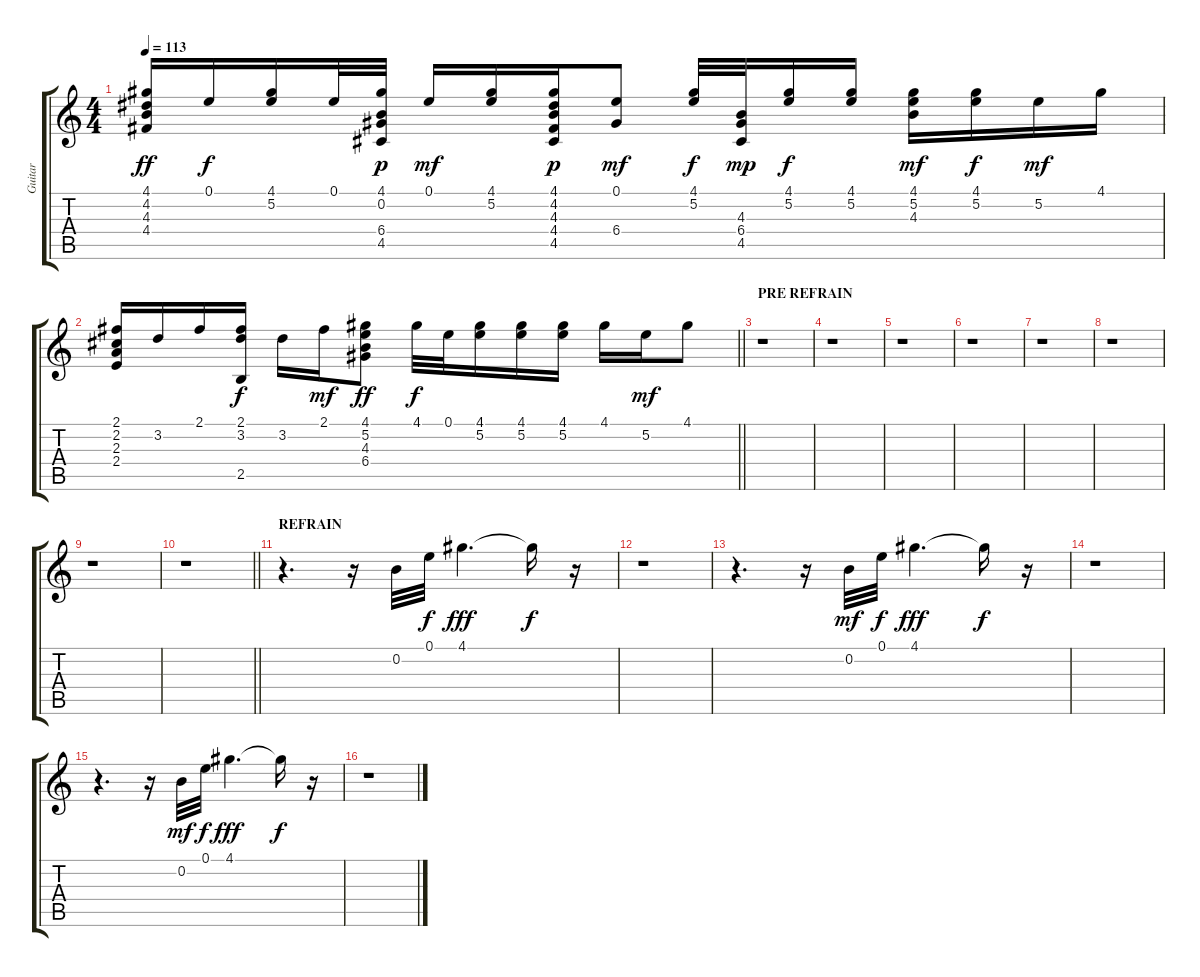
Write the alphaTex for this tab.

\track ("Guitar" "Guitar") {instrument electricguitarclean}
\staff {score tabs}
\tuning (E4 B3 G3 D3 A2 E2) {hide}
\ts (4 4)
\tempo 113
\clef g2
\ks c
(4.1 4.2 4.3 4.4).16{dy ff} 0.1.16{dy f} (4.1 5.2).16 0.1.32 (4.1 0.2 6.4 4.5).32{dy p} 0.1.16{dy mf} (4.1 5.2).16 (4.1 4.2 4.3 4.4 4.5).16{dy p} (0.1 6.4).8{dy mf} (4.1 5.2).32{dy f} (4.3 6.4 4.5).32{dy mp} (4.1 5.2).16{dy f} (4.1 5.2).16 (4.1 5.2 4.3).16{dy mf} (4.1 5.2).16{dy f} 5.2.16{dy mf} 4.1.16 |
\barLineRight lightlight
(2.1 2.2 2.3 2.4).16 3.2.16 2.1.16 (2.1 3.2 2.5).16{dy f} 3.2.16 2.1.16{dy mf} (4.1 5.2 4.3 6.4).8{dy ff} 4.1.32{dy f} 0.1.32 (4.1 5.2).16 (4.1 5.2).16 (4.1 5.2).16 4.1.16 5.2.16{dy mf} 4.1.8 |
\section ("" "PRE REFRAIN")
r.1 |
r.1 |
r.1 |
r.1 |
r.1 |
r.1 |
r.1 |
\barLineRight lightlight
r.1 |
\section ("" "REFRAIN")
r.4{d} r.16 0.2.32 0.1.32{dy f} 4.1.4{d dy fff} 4.1{t}.16{dy f} r.16 |
r.1 |
r.4{d} r.16 0.2.32{dy mf} 0.1.32{dy f} 4.1.4{d dy fff} 4.1{t}.16{dy f} r.16 |
r.1 |
r.4{d} r.16 0.2.32{dy mf} 0.1.32{dy f} 4.1.4{d dy fff} 4.1{t}.16{dy f} r.16 |
r.1
